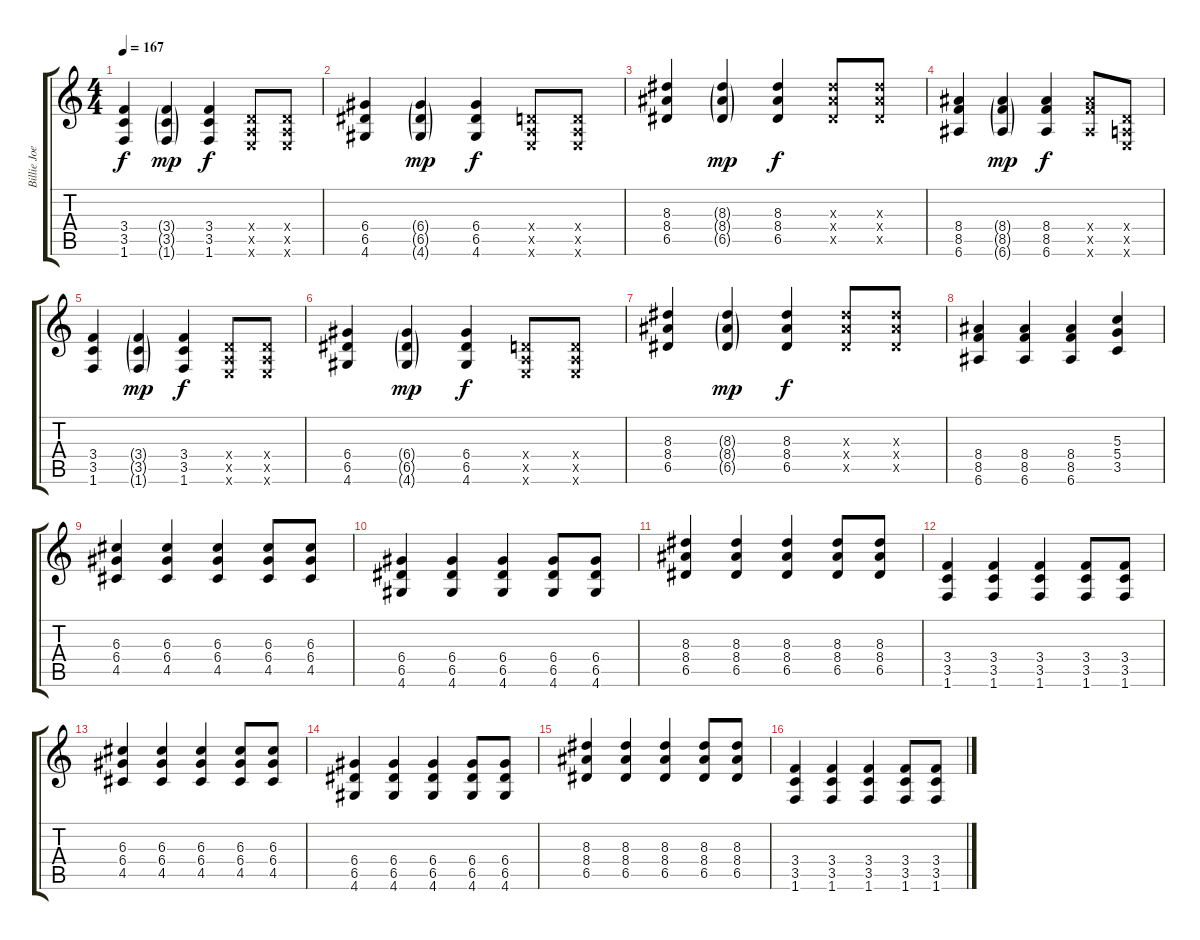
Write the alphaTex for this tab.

\track ("Billie Joe Armstrong (Guitar 2)" "Billie Joe") {instrument acousticguitarsteel}
\staff {score tabs}
\tuning (E4 B3 G3 D3 A2 E2) {hide}
\ts (4 4)
\tempo 167
\clef g2
\ks c
(3.4 3.5 1.6).4{dy f} (3.4{g} 3.5{g} 1.6{g}).4{dy mp} (3.4 3.5 1.6).4{dy f} (0.4{x} 0.5{x} 0.6{x}).8 (0.4{x} 0.5{x} 0.6{x}).8 |
(6.4 6.5 4.6).4 (6.4{g} 6.5{g} 4.6{g}).4{dy mp} (6.4 6.5 4.6).4{dy f} (0.4{x} 0.5{x} 0.6{x}).8 (0.4{x} 0.5{x} 0.6{x}).8 |
(8.3 8.4 6.5).4 (8.3{g} 8.4{g} 6.5{g}).4{dy mp} (8.3 8.4 6.5).4{dy f} (8.3{x} 8.4{x} 6.5{x}).8 (8.3{x} 8.4{x} 6.5{x}).8 |
(8.4 8.5 6.6).4 (8.4{g} 8.5{g} 6.6{g}).4{dy mp} (8.4 8.5 6.6).4{dy f} (8.4{x} 8.5{x} 6.6{x}).8 (0.4{x} 0.5{x} 0.6{x}).8 |
(3.4 3.5 1.6).4 (3.4{g} 3.5{g} 1.6{g}).4{dy mp} (3.4 3.5 1.6).4{dy f} (0.4{x} 0.5{x} 0.6{x}).8 (0.4{x} 0.5{x} 0.6{x}).8 |
(6.4 6.5 4.6).4 (6.4{g} 6.5{g} 4.6{g}).4{dy mp} (6.4 6.5 4.6).4{dy f} (0.4{x} 0.5{x} 0.6{x}).8 (0.4{x} 0.5{x} 0.6{x}).8 |
(8.3 8.4 6.5).4 (8.3{g} 8.4{g} 6.5{g}).4{dy mp} (8.3 8.4 6.5).4{dy f} (8.3{x} 8.4{x} 6.5{x}).8 (8.3{x} 8.4{x} 6.5{x}).8 |
(8.4 8.5 6.6).4{volume 13 instrument overdrivenguitar} (8.4 8.5 6.6).4 (8.4 8.5 6.6).4 (5.3 5.4 3.5).4 |
(6.3 6.4 4.5).4 (6.3 6.4 4.5).4 (6.3 6.4 4.5).4 (6.3 6.4 4.5).8 (6.3 6.4 4.5).8 |
(6.4 6.5 4.6).4 (6.4 6.5 4.6).4 (6.4 6.5 4.6).4 (6.4 6.5 4.6).8 (6.4 6.5 4.6).8 |
(8.3 8.4 6.5).4 (8.3 8.4 6.5).4 (8.3 8.4 6.5).4 (8.3 8.4 6.5).8 (8.3 8.4 6.5).8 |
(3.4 3.5 1.6).4 (3.4 3.5 1.6).4 (3.4 3.5 1.6).4 (3.4 3.5 1.6).8 (3.4 3.5 1.6).8 |
(6.3 6.4 4.5).4 (6.3 6.4 4.5).4 (6.3 6.4 4.5).4 (6.3 6.4 4.5).8 (6.3 6.4 4.5).8 |
(6.4 6.5 4.6).4 (6.4 6.5 4.6).4 (6.4 6.5 4.6).4 (6.4 6.5 4.6).8 (6.4 6.5 4.6).8 |
(8.3 8.4 6.5).4 (8.3 8.4 6.5).4 (8.3 8.4 6.5).4 (8.3 8.4 6.5).8 (8.3 8.4 6.5).8 |
(3.4 3.5 1.6).4 (3.4 3.5 1.6).4 (3.4 3.5 1.6).4 (3.4 3.5 1.6).8 (3.4 3.5 1.6).8
